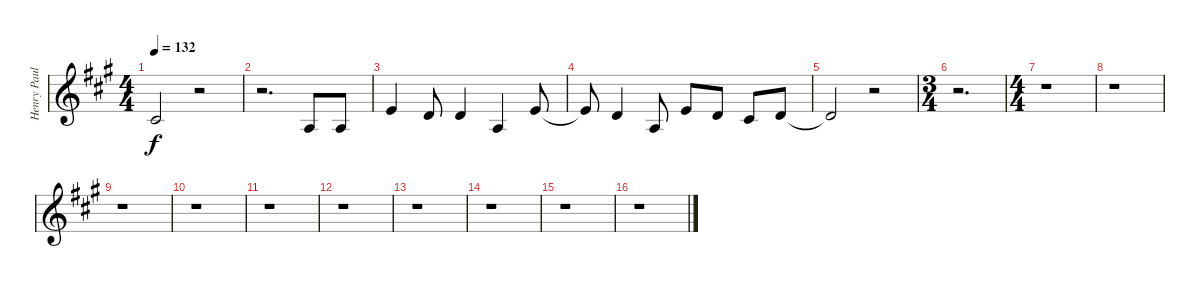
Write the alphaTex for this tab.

\track ("Henry Paul Vocals" "Henry Paul") {instrument englishhorn}
\staff {score}
\tuning (E4 B3 G3 D3 A2 E2) {hide}
\ts (4 4)
\tempo 132
\clef g2
\ks a
2.2{t}.2{dy f} r.2 |
r.2{d} 2.3.8 2.3.8 |
0.1.4 3.2.8 3.2.4 2.3.4 0.1.8 |
0.1{t}.8 3.2.4 2.3.8 5.2.8 3.2.8 2.2.8 3.2.8 |
3.2{t}.2 r.2 |
\ts (3 4)
r.2{d} |
\ts (4 4)
r.1 |
r.1 |
r.1 |
r.1 |
r.1 |
r.1 |
r.1 |
r.1 |
r.1 |
r.1
